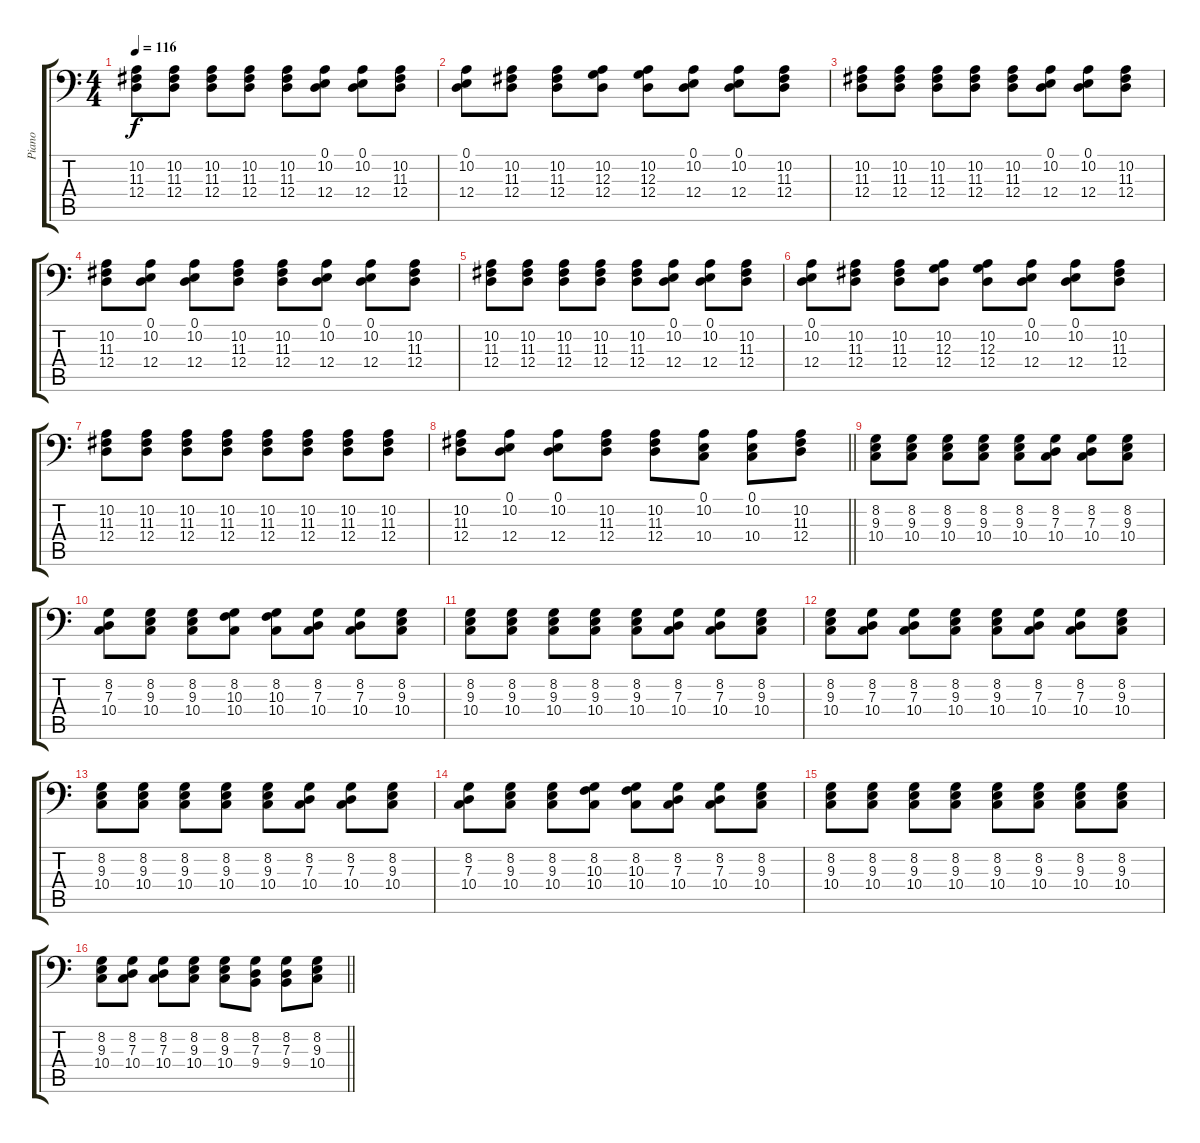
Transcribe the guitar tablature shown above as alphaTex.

\track ("Piano" "Piano") {instrument pad1newage}
\staff {score tabs}
\tuning (E3 B2 G2 D2 A1 E1) {hide}
\ts (4 4)
\tempo 116
\clef f4
\ks c
(10.2 11.3 12.4).8{dy f} (10.2 11.3 12.4).8 (10.2 11.3 12.4).8 (10.2 11.3 12.4).8 (10.2 11.3 12.4).8 (0.1 10.2 12.4).8 (0.1 10.2 12.4).8 (10.2 11.3 12.4).8 |
(0.1 10.2 12.4).8 (10.2 11.3 12.4).8 (10.2 11.3 12.4).8 (10.2 12.3 12.4).8 (10.2 12.3 12.4).8 (0.1 10.2 12.4).8 (0.1 10.2 12.4).8 (10.2 11.3 12.4).8 |
(10.2 11.3 12.4).8 (10.2 11.3 12.4).8 (10.2 11.3 12.4).8 (10.2 11.3 12.4).8 (10.2 11.3 12.4).8 (0.1 10.2 12.4).8 (0.1 10.2 12.4).8 (10.2 11.3 12.4).8 |
(10.2 11.3 12.4).8 (0.1 10.2 12.4).8 (0.1 10.2 12.4).8 (10.2 11.3 12.4).8 (10.2 11.3 12.4).8 (0.1 10.2 12.4).8 (0.1 10.2 12.4).8 (10.2 11.3 12.4).8 |
(10.2 11.3 12.4).8 (10.2 11.3 12.4).8 (10.2 11.3 12.4).8 (10.2 11.3 12.4).8 (10.2 11.3 12.4).8 (0.1 10.2 12.4).8 (0.1 10.2 12.4).8 (10.2 11.3 12.4).8 |
(0.1 10.2 12.4).8 (10.2 11.3 12.4).8 (10.2 11.3 12.4).8 (10.2 12.3 12.4).8 (10.2 12.3 12.4).8 (0.1 10.2 12.4).8 (0.1 10.2 12.4).8 (10.2 11.3 12.4).8 |
(10.2 11.3 12.4).8 (10.2 11.3 12.4).8 (10.2 11.3 12.4).8 (10.2 11.3 12.4).8 (10.2 11.3 12.4).8 (10.2 11.3 12.4).8 (10.2 11.3 12.4).8 (10.2 11.3 12.4).8 |
\barLineRight lightlight
(10.2 11.3 12.4).8 (0.1 10.2 12.4).8 (0.1 10.2 12.4).8 (10.2 11.3 12.4).8 (10.2 11.3 12.4).8 (0.1 10.2 10.4).8 (0.1 10.2 10.4).8 (10.2 11.3 12.4).8 |
(8.2 9.3 10.4).8 (8.2 9.3 10.4).8 (8.2 9.3 10.4).8 (8.2 9.3 10.4).8 (8.2 9.3 10.4).8 (8.2 7.3 10.4).8 (8.2 7.3 10.4).8 (8.2 9.3 10.4).8 |
(8.2 7.3 10.4).8 (8.2 9.3 10.4).8 (8.2 9.3 10.4).8 (8.2 10.3 10.4).8 (8.2 10.3 10.4).8 (8.2 7.3 10.4).8 (8.2 7.3 10.4).8 (8.2 9.3 10.4).8 |
(8.2 9.3 10.4).8 (8.2 9.3 10.4).8 (8.2 9.3 10.4).8 (8.2 9.3 10.4).8 (8.2 9.3 10.4).8 (8.2 7.3 10.4).8 (8.2 7.3 10.4).8 (8.2 9.3 10.4).8 |
(8.2 9.3 10.4).8 (8.2 7.3 10.4).8 (8.2 7.3 10.4).8 (8.2 9.3 10.4).8 (8.2 9.3 10.4).8 (8.2 7.3 10.4).8 (8.2 7.3 10.4).8 (8.2 9.3 10.4).8 |
(8.2 9.3 10.4).8 (8.2 9.3 10.4).8 (8.2 9.3 10.4).8 (8.2 9.3 10.4).8 (8.2 9.3 10.4).8 (8.2 7.3 10.4).8 (8.2 7.3 10.4).8 (8.2 9.3 10.4).8 |
(8.2 7.3 10.4).8 (8.2 9.3 10.4).8 (8.2 9.3 10.4).8 (8.2 10.3 10.4).8 (8.2 10.3 10.4).8 (8.2 7.3 10.4).8 (8.2 7.3 10.4).8 (8.2 9.3 10.4).8 |
(8.2 9.3 10.4).8 (8.2 9.3 10.4).8 (8.2 9.3 10.4).8 (8.2 9.3 10.4).8 (8.2 9.3 10.4).8 (8.2 9.3 10.4).8 (8.2 9.3 10.4).8 (8.2 9.3 10.4).8 |
\barLineRight lightlight
(8.2 9.3 10.4).8 (8.2 7.3 10.4).8 (8.2 7.3 10.4).8 (8.2 9.3 10.4).8 (8.2 9.3 10.4).8 (8.2 7.3 9.4).8 (8.2 7.3 9.4).8 (8.2 9.3 10.4).8
